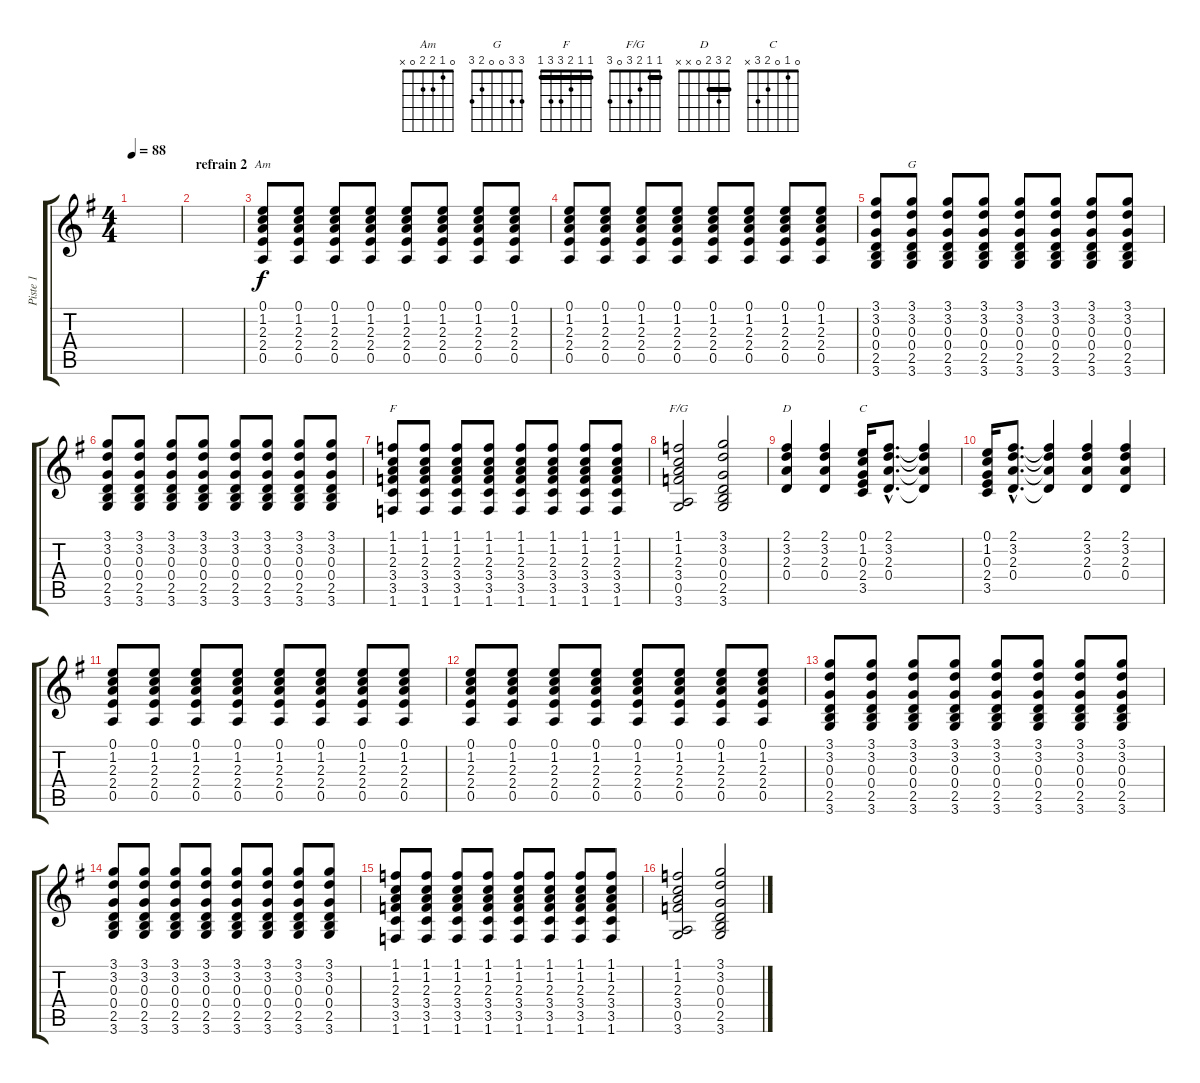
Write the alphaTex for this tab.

\track ("Piste 1" "Piste 1") {instrument electricguitarclean}
\staff {score tabs}
\tuning (E4 B3 G3 D3 A2 E2) {hide}
\chord ("Am" 0 1 2 2 0 x)
\chord ("G" 3 3 0 0 2 3)
\chord ("F" 1 1 2 3 3 1) {barre 1}
\chord ("F/G" 1 1 2 3 0 3) {barre 1}
\chord ("D" 2 3 2 0 x x) {barre 2}
\chord ("C" 0 1 0 2 3 x)
\ts (4 4)
\tempo 88
\clef g2
\ks g
|
\section ("" "refrain 2")
|
(0.1 1.2 2.3 2.4 0.5).8{ch "Am" volume 11 instrument acousticguitarsteel} (0.1 1.2 2.3 2.4 0.5).8 (0.1 1.2 2.3 2.4 0.5).8 (0.1 1.2 2.3 2.4 0.5).8 (0.1 1.2 2.3 2.4 0.5).8 (0.1 1.2 2.3 2.4 0.5).8 (0.1 1.2 2.3 2.4 0.5).8 (0.1 1.2 2.3 2.4 0.5).8 |
(0.1 1.2 2.3 2.4 0.5).8{volume 11 instrument acousticguitarsteel} (0.1 1.2 2.3 2.4 0.5).8 (0.1 1.2 2.3 2.4 0.5).8 (0.1 1.2 2.3 2.4 0.5).8 (0.1 1.2 2.3 2.4 0.5).8 (0.1 1.2 2.3 2.4 0.5).8 (0.1 1.2 2.3 2.4 0.5).8 (0.1 1.2 2.3 2.4 0.5).8 |
(3.1 3.2 0.3 0.4 2.5 3.6).8 (3.1 3.2 0.3 0.4 2.5 3.6).8{ch "G"} (3.1 3.2 0.3 0.4 2.5 3.6).8 (3.1 3.2 0.3 0.4 2.5 3.6).8 (3.1 3.2 0.3 0.4 2.5 3.6).8 (3.1 3.2 0.3 0.4 2.5 3.6).8 (3.1 3.2 0.3 0.4 2.5 3.6).8 (3.1 3.2 0.3 0.4 2.5 3.6).8 |
(3.1 3.2 0.3 0.4 2.5 3.6).8 (3.1 3.2 0.3 0.4 2.5 3.6).8 (3.1 3.2 0.3 0.4 2.5 3.6).8 (3.1 3.2 0.3 0.4 2.5 3.6).8 (3.1 3.2 0.3 0.4 2.5 3.6).8 (3.1 3.2 0.3 0.4 2.5 3.6).8 (3.1 3.2 0.3 0.4 2.5 3.6).8 (3.1 3.2 0.3 0.4 2.5 3.6).8 |
(1.1 1.2 2.3 3.4 3.5 1.6).8{ch "F"} (1.1 1.2 2.3 3.4 3.5 1.6).8 (1.1 1.2 2.3 3.4 3.5 1.6).8 (1.1 1.2 2.3 3.4 3.5 1.6).8 (1.1 1.2 2.3 3.4 3.5 1.6).8 (1.1 1.2 2.3 3.4 3.5 1.6).8 (1.1 1.2 2.3 3.4 3.5 1.6).8 (1.1 1.2 2.3 3.4 3.5 1.6).8 |
(1.1 1.2 2.3 3.4 0.5 3.6).2{ch "F/G"} (3.1 3.2 0.3 0.4 2.5 3.6).2 |
(2.1 3.2 2.3 0.4).4{ch "D"} (2.1 3.2 2.3 0.4).4 (0.1 1.2 0.3 2.4 3.5).16{ch "C"} (2.1{hac} 3.2{hac} 2.3{hac} 0.4{hac}).8{d} (2.1{t} 3.2{t} 2.3{t} 0.4{t}).4 |
(0.1 1.2 0.3 2.4 3.5).16 (2.1{hac} 3.2{hac} 2.3{hac} 0.4{hac}).8{d} (2.1{t} 3.2{t} 2.3{t} 0.4{t}).4 (2.1 3.2 2.3 0.4).4 (2.1 3.2 2.3 0.4).4 |
(0.1 1.2 2.3 2.4 0.5).8{volume 11 instrument acousticguitarsteel} (0.1 1.2 2.3 2.4 0.5).8 (0.1 1.2 2.3 2.4 0.5).8 (0.1 1.2 2.3 2.4 0.5).8 (0.1 1.2 2.3 2.4 0.5).8 (0.1 1.2 2.3 2.4 0.5).8 (0.1 1.2 2.3 2.4 0.5).8 (0.1 1.2 2.3 2.4 0.5).8 |
(0.1 1.2 2.3 2.4 0.5).8{volume 11 instrument acousticguitarsteel} (0.1 1.2 2.3 2.4 0.5).8 (0.1 1.2 2.3 2.4 0.5).8 (0.1 1.2 2.3 2.4 0.5).8 (0.1 1.2 2.3 2.4 0.5).8 (0.1 1.2 2.3 2.4 0.5).8 (0.1 1.2 2.3 2.4 0.5).8 (0.1 1.2 2.3 2.4 0.5).8 |
(3.1 3.2 0.3 0.4 2.5 3.6).8 (3.1 3.2 0.3 0.4 2.5 3.6).8 (3.1 3.2 0.3 0.4 2.5 3.6).8 (3.1 3.2 0.3 0.4 2.5 3.6).8 (3.1 3.2 0.3 0.4 2.5 3.6).8 (3.1 3.2 0.3 0.4 2.5 3.6).8 (3.1 3.2 0.3 0.4 2.5 3.6).8 (3.1 3.2 0.3 0.4 2.5 3.6).8 |
(3.1 3.2 0.3 0.4 2.5 3.6).8 (3.1 3.2 0.3 0.4 2.5 3.6).8 (3.1 3.2 0.3 0.4 2.5 3.6).8 (3.1 3.2 0.3 0.4 2.5 3.6).8 (3.1 3.2 0.3 0.4 2.5 3.6).8 (3.1 3.2 0.3 0.4 2.5 3.6).8 (3.1 3.2 0.3 0.4 2.5 3.6).8 (3.1 3.2 0.3 0.4 2.5 3.6).8 |
(1.1 1.2 2.3 3.4 3.5 1.6).8 (1.1 1.2 2.3 3.4 3.5 1.6).8 (1.1 1.2 2.3 3.4 3.5 1.6).8 (1.1 1.2 2.3 3.4 3.5 1.6).8 (1.1 1.2 2.3 3.4 3.5 1.6).8 (1.1 1.2 2.3 3.4 3.5 1.6).8 (1.1 1.2 2.3 3.4 3.5 1.6).8 (1.1 1.2 2.3 3.4 3.5 1.6).8 |
(1.1 1.2 2.3 3.4 0.5 3.6).2 (3.1 3.2 0.3 0.4 2.5 3.6).2
